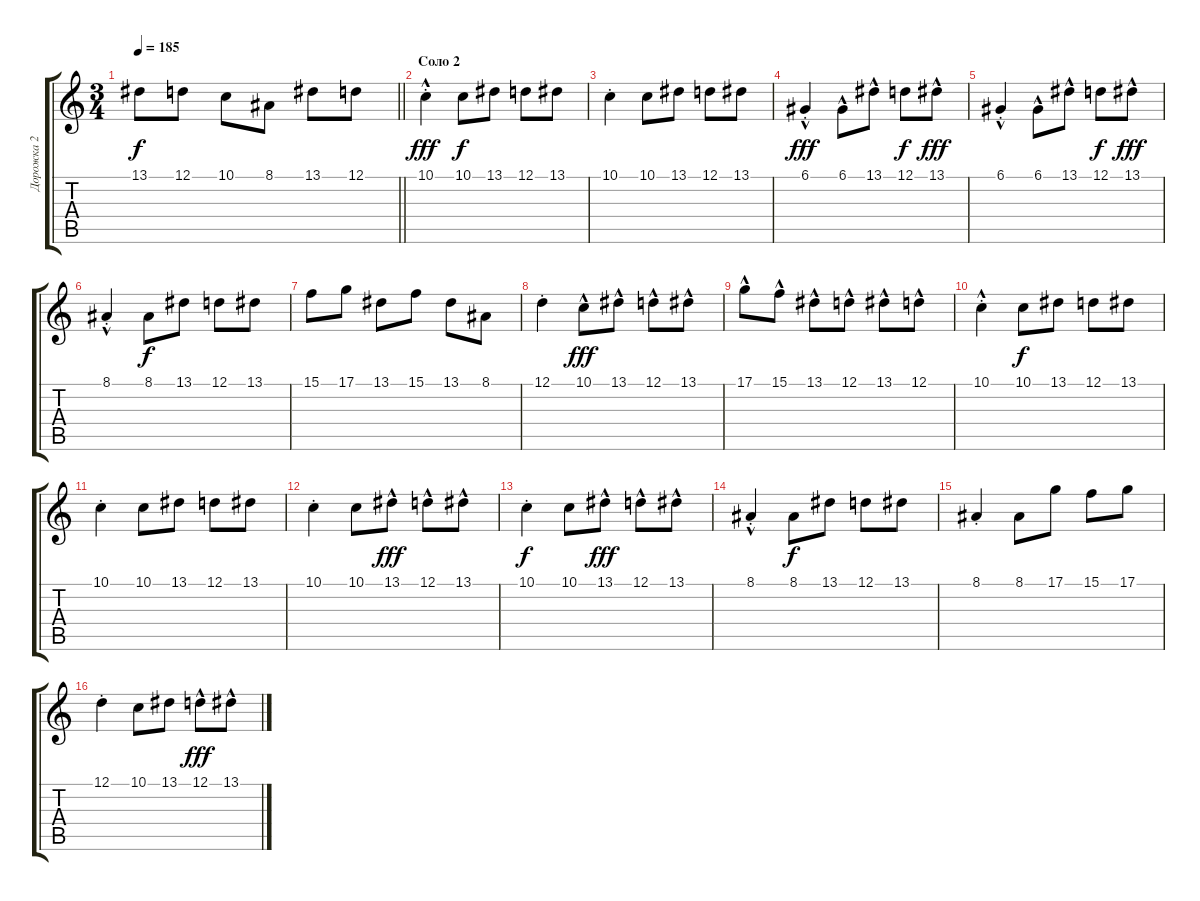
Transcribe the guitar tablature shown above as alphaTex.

\track ("Дорожка 2" "Дорожка 2") {instrument pad1newage}
\staff {score tabs}
\tuning (D4 A3 F3 C3 G2 C2) {hide}
\ts (3 4)
\tempo 185
\clef g2
\barLineRight lightlight
\ks c
13.1.8{dy f} 12.1.8 10.1.8 8.1.8 13.1.8 12.1.8 |
\section ("" "Соло 2")
10.1{hac st}.4{dy fff} 10.1.8{dy f} 13.1.8 12.1.8 13.1.8 |
10.1{st}.4 10.1.8 13.1.8 12.1.8 13.1.8 |
6.1{hac st}.4{dy fff} 6.1{hac}.8 13.1{hac}.8 12.1.8{dy f} 13.1{hac}.8{dy fff} |
6.1{hac st}.4 6.1{hac}.8 13.1{hac}.8 12.1.8{dy f} 13.1{hac}.8{dy fff} |
8.1{hac st}.4 8.1.8{dy f} 13.1.8 12.1.8 13.1.8 |
15.1.8 17.1.8 13.1.8 15.1.8 13.1.8 8.1.8 |
12.1{st}.4 10.1{hac}.8{dy fff} 13.1{hac}.8 12.1{hac}.8 13.1{hac}.8 |
17.1{hac}.8 15.1{hac}.8 13.1{hac}.8 12.1{hac}.8 13.1{hac}.8 12.1{hac}.8 |
10.1{hac st}.4 10.1.8{dy f} 13.1.8 12.1.8 13.1.8 |
10.1{st}.4 10.1.8 13.1.8 12.1.8 13.1.8 |
10.1{st}.4 10.1.8 13.1{hac}.8{dy fff} 12.1{hac}.8 13.1{hac}.8 |
10.1{st}.4{dy f} 10.1.8 13.1{hac}.8{dy fff} 12.1{hac}.8 13.1{hac}.8 |
8.1{hac st}.4 8.1.8{dy f} 13.1.8 12.1.8 13.1.8 |
8.1{st}.4 8.1.8 17.1.8 15.1.8 17.1.8 |
12.1{st}.4 10.1.8 13.1.8 12.1{hac}.8{dy fff} 13.1{hac}.8
